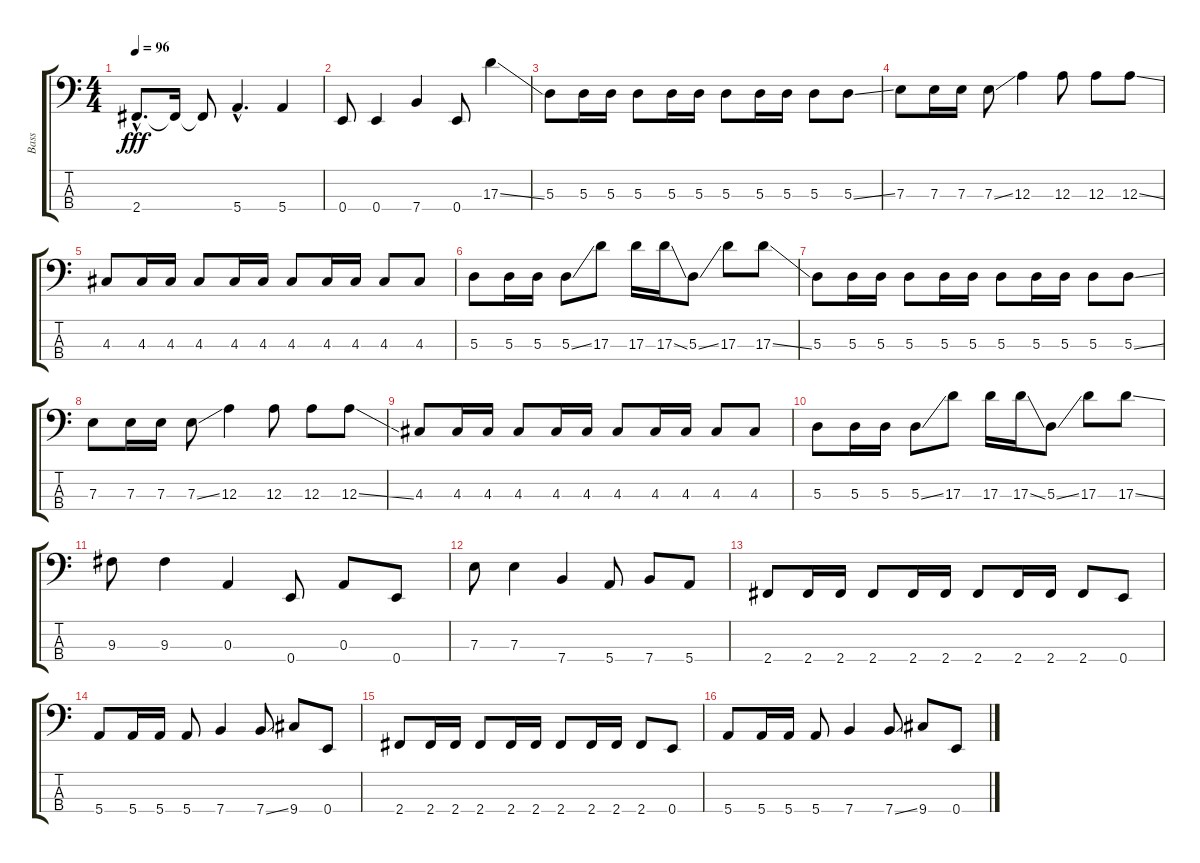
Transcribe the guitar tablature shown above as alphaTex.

\track ("Bass" "Bass") {instrument electricbassfinger}
\staff {score tabs}
\tuning (G2 D2 A1 E1) {hide}
\ts (4 4)
\tempo 96
\clef f4
\ks c
2.4{hac}.8{d dy fff} 2.4{t}.16 2.4{t}.8 5.4{hac}.4{d} 5.4.4 |
0.4.8 0.4.4 7.4.4 0.4.8 17.3{ss}.4 |
5.3.8 5.3.16 5.3.16 5.3.8 5.3.16 5.3.16 5.3.8 5.3.16 5.3.16 5.3.8 5.3{ss}.8 |
7.3.8 7.3.16 7.3.16 7.3{ss}.8 12.3.4 12.3.8 12.3.8 12.3{ss}.8 |
4.3.8 4.3.16 4.3.16 4.3.8 4.3.16 4.3.16 4.3.8 4.3.16 4.3.16 4.3.8 4.3.8 |
5.3.8 5.3.16 5.3.16 5.3{ss}.8 17.3.8 17.3.16 17.3{ss}.16 5.3{ss}.8 17.3.8 17.3{ss}.8 |
5.3.8 5.3.16 5.3.16 5.3.8 5.3.16 5.3.16 5.3.8 5.3.16 5.3.16 5.3.8 5.3{ss}.8 |
7.3.8 7.3.16 7.3.16 7.3{ss}.8 12.3.4 12.3.8 12.3.8 12.3{ss}.8 |
4.3.8 4.3.16 4.3.16 4.3.8 4.3.16 4.3.16 4.3.8 4.3.16 4.3.16 4.3.8 4.3.8 |
5.3.8 5.3.16 5.3.16 5.3{ss}.8 17.3.8 17.3.16 17.3{ss}.16 5.3{ss}.8 17.3.8 17.3{ss}.8 |
9.3.8 9.3.4 0.3.4 0.4.8 0.3.8 0.4.8 |
7.3.8 7.3.4 7.4.4 5.4.8 7.4.8 5.4.8 |
2.4.8 2.4.16 2.4.16 2.4.8 2.4.16 2.4.16 2.4.8 2.4.16 2.4.16 2.4.8 0.4.8 |
5.4.8 5.4.16 5.4.16 5.4.8 7.4.4 7.4{ss}.8 9.4.8 0.4.8 |
2.4.8 2.4.16 2.4.16 2.4.8 2.4.16 2.4.16 2.4.8 2.4.16 2.4.16 2.4.8 0.4.8 |
5.4.8 5.4.16 5.4.16 5.4.8 7.4.4 7.4{ss}.8 9.4.8 0.4.8
